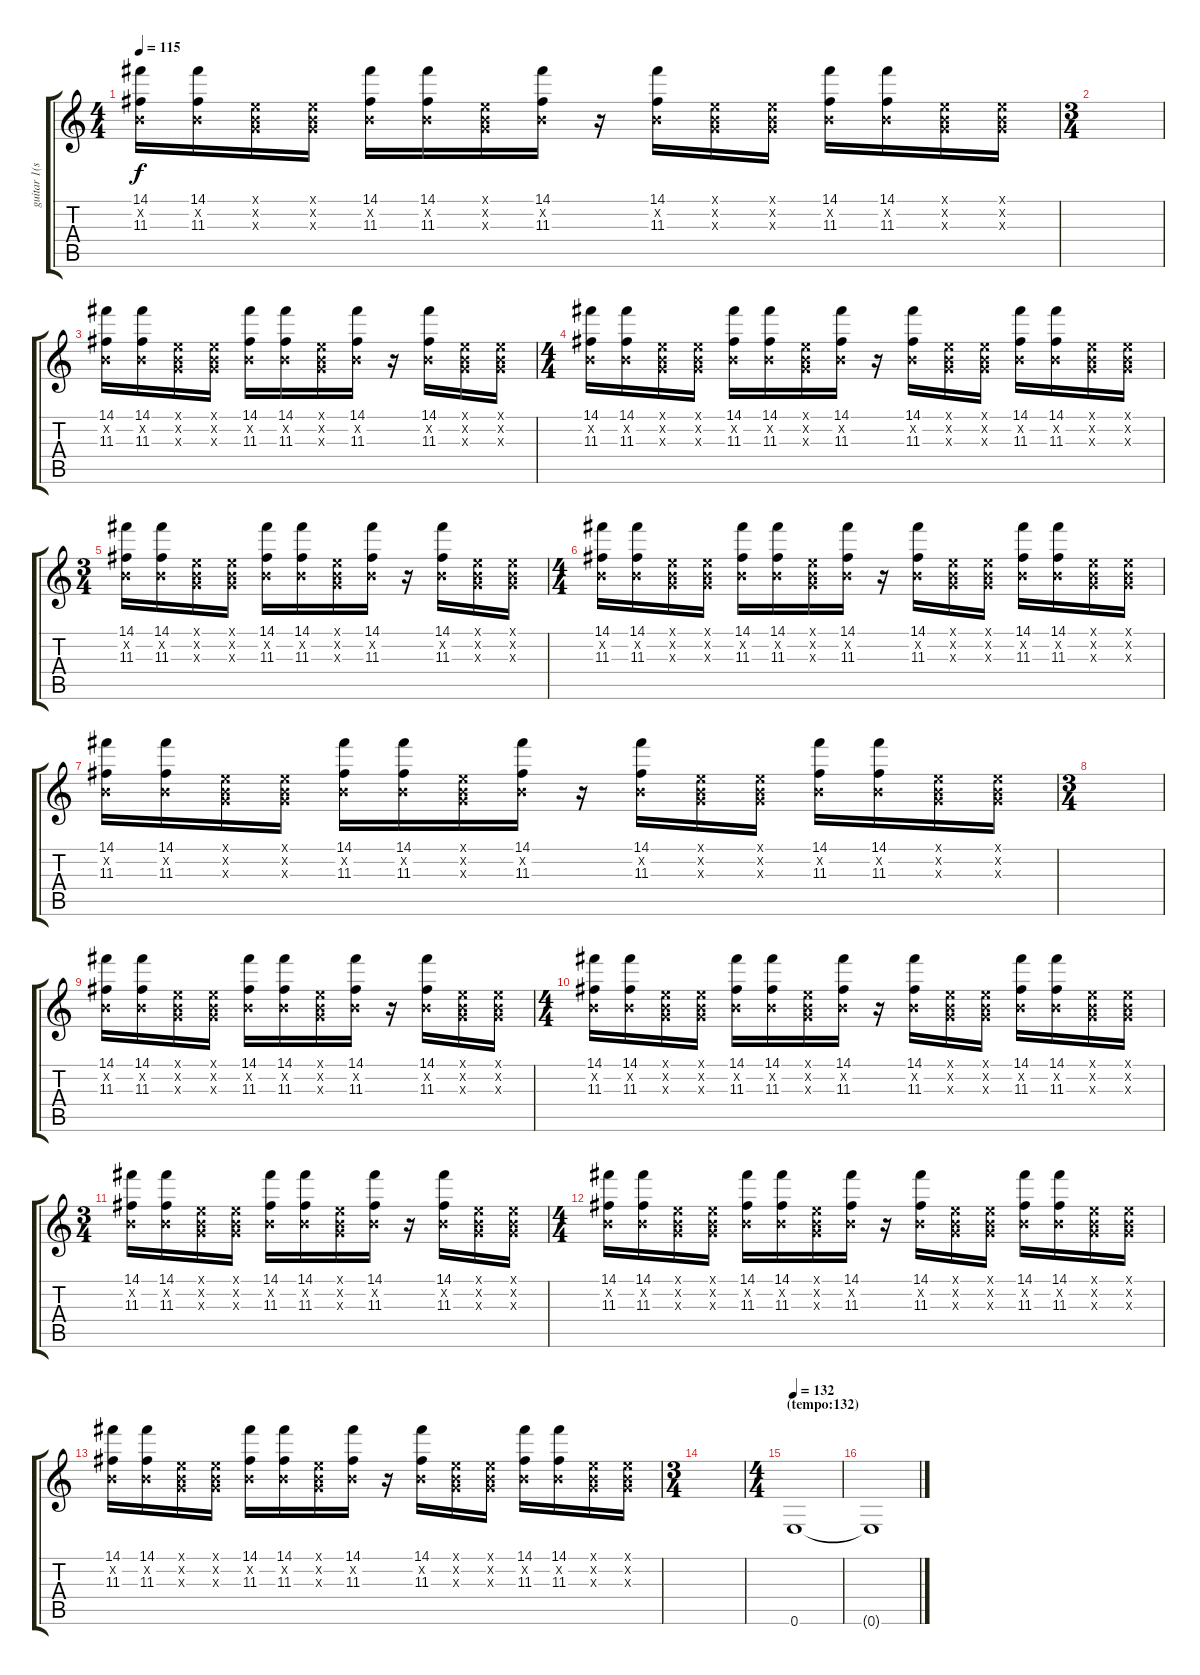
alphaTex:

\track ("guitar 1(slight dist, slight wah)" "guitar 1(s") {instrument distortionguitar}
\staff {score tabs}
\tuning (E4 B3 G3 D3 A2 E2) {hide}
\ts (4 4)
\tempo 115
\clef g2
\ks c
(14.1 0.2{x} 11.3).16{dy f} (14.1 0.2{x} 11.3).16 (0.1{x} 0.2{x} 0.3{x}).16 (0.1{x} 0.2{x} 0.3{x}).16 (14.1 0.2{x} 11.3).16 (14.1 0.2{x} 11.3).16 (0.1{x} 0.2{x} 0.3{x}).16 (14.1 0.2{x} 11.3).16 r.16 (14.1 0.2{x} 11.3).16 (0.1{x} 0.2{x} 0.3{x}).16 (0.1{x} 0.2{x} 0.3{x}).16 (14.1 0.2{x} 11.3).16 (14.1 0.2{x} 11.3).16 (0.1{x} 0.2{x} 0.3{x}).16 (0.1{x} 0.2{x} 0.3{x}).16 |
\ts (3 4)
|
(14.1 0.2{x} 11.3).16 (14.1 0.2{x} 11.3).16 (0.1{x} 0.2{x} 0.3{x}).16 (0.1{x} 0.2{x} 0.3{x}).16 (14.1 0.2{x} 11.3).16 (14.1 0.2{x} 11.3).16 (0.1{x} 0.2{x} 0.3{x}).16 (14.1 0.2{x} 11.3).16 r.16 (14.1 0.2{x} 11.3).16 (0.1{x} 0.2{x} 0.3{x}).16 (0.1{x} 0.2{x} 0.3{x}).16 |
\ts (4 4)
(14.1 0.2{x} 11.3).16 (14.1 0.2{x} 11.3).16 (0.1{x} 0.2{x} 0.3{x}).16 (0.1{x} 0.2{x} 0.3{x}).16 (14.1 0.2{x} 11.3).16 (14.1 0.2{x} 11.3).16 (0.1{x} 0.2{x} 0.3{x}).16 (14.1 0.2{x} 11.3).16 r.16 (14.1 0.2{x} 11.3).16 (0.1{x} 0.2{x} 0.3{x}).16 (0.1{x} 0.2{x} 0.3{x}).16 (14.1 0.2{x} 11.3).16 (14.1 0.2{x} 11.3).16 (0.1{x} 0.2{x} 0.3{x}).16 (0.1{x} 0.2{x} 0.3{x}).16 |
\ts (3 4)
(14.1 0.2{x} 11.3).16 (14.1 0.2{x} 11.3).16 (0.1{x} 0.2{x} 0.3{x}).16 (0.1{x} 0.2{x} 0.3{x}).16 (14.1 0.2{x} 11.3).16 (14.1 0.2{x} 11.3).16 (0.1{x} 0.2{x} 0.3{x}).16 (14.1 0.2{x} 11.3).16 r.16 (14.1 0.2{x} 11.3).16 (0.1{x} 0.2{x} 0.3{x}).16 (0.1{x} 0.2{x} 0.3{x}).16 |
\ts (4 4)
(14.1 0.2{x} 11.3).16 (14.1 0.2{x} 11.3).16 (0.1{x} 0.2{x} 0.3{x}).16 (0.1{x} 0.2{x} 0.3{x}).16 (14.1 0.2{x} 11.3).16 (14.1 0.2{x} 11.3).16 (0.1{x} 0.2{x} 0.3{x}).16 (14.1 0.2{x} 11.3).16 r.16 (14.1 0.2{x} 11.3).16 (0.1{x} 0.2{x} 0.3{x}).16 (0.1{x} 0.2{x} 0.3{x}).16 (14.1 0.2{x} 11.3).16 (14.1 0.2{x} 11.3).16 (0.1{x} 0.2{x} 0.3{x}).16 (0.1{x} 0.2{x} 0.3{x}).16 |
(14.1 0.2{x} 11.3).16 (14.1 0.2{x} 11.3).16 (0.1{x} 0.2{x} 0.3{x}).16 (0.1{x} 0.2{x} 0.3{x}).16 (14.1 0.2{x} 11.3).16 (14.1 0.2{x} 11.3).16 (0.1{x} 0.2{x} 0.3{x}).16 (14.1 0.2{x} 11.3).16 r.16 (14.1 0.2{x} 11.3).16 (0.1{x} 0.2{x} 0.3{x}).16 (0.1{x} 0.2{x} 0.3{x}).16 (14.1 0.2{x} 11.3).16 (14.1 0.2{x} 11.3).16 (0.1{x} 0.2{x} 0.3{x}).16 (0.1{x} 0.2{x} 0.3{x}).16 |
\ts (3 4)
|
(14.1 0.2{x} 11.3).16 (14.1 0.2{x} 11.3).16 (0.1{x} 0.2{x} 0.3{x}).16 (0.1{x} 0.2{x} 0.3{x}).16 (14.1 0.2{x} 11.3).16 (14.1 0.2{x} 11.3).16 (0.1{x} 0.2{x} 0.3{x}).16 (14.1 0.2{x} 11.3).16 r.16 (14.1 0.2{x} 11.3).16 (0.1{x} 0.2{x} 0.3{x}).16 (0.1{x} 0.2{x} 0.3{x}).16 |
\ts (4 4)
(14.1 0.2{x} 11.3).16 (14.1 0.2{x} 11.3).16 (0.1{x} 0.2{x} 0.3{x}).16 (0.1{x} 0.2{x} 0.3{x}).16 (14.1 0.2{x} 11.3).16 (14.1 0.2{x} 11.3).16 (0.1{x} 0.2{x} 0.3{x}).16 (14.1 0.2{x} 11.3).16 r.16 (14.1 0.2{x} 11.3).16 (0.1{x} 0.2{x} 0.3{x}).16 (0.1{x} 0.2{x} 0.3{x}).16 (14.1 0.2{x} 11.3).16 (14.1 0.2{x} 11.3).16 (0.1{x} 0.2{x} 0.3{x}).16 (0.1{x} 0.2{x} 0.3{x}).16 |
\ts (3 4)
(14.1 0.2{x} 11.3).16 (14.1 0.2{x} 11.3).16 (0.1{x} 0.2{x} 0.3{x}).16 (0.1{x} 0.2{x} 0.3{x}).16 (14.1 0.2{x} 11.3).16 (14.1 0.2{x} 11.3).16 (0.1{x} 0.2{x} 0.3{x}).16 (14.1 0.2{x} 11.3).16 r.16 (14.1 0.2{x} 11.3).16 (0.1{x} 0.2{x} 0.3{x}).16 (0.1{x} 0.2{x} 0.3{x}).16 |
\ts (4 4)
(14.1 0.2{x} 11.3).16 (14.1 0.2{x} 11.3).16 (0.1{x} 0.2{x} 0.3{x}).16 (0.1{x} 0.2{x} 0.3{x}).16 (14.1 0.2{x} 11.3).16 (14.1 0.2{x} 11.3).16 (0.1{x} 0.2{x} 0.3{x}).16 (14.1 0.2{x} 11.3).16 r.16 (14.1 0.2{x} 11.3).16 (0.1{x} 0.2{x} 0.3{x}).16 (0.1{x} 0.2{x} 0.3{x}).16 (14.1 0.2{x} 11.3).16 (14.1 0.2{x} 11.3).16 (0.1{x} 0.2{x} 0.3{x}).16 (0.1{x} 0.2{x} 0.3{x}).16 |
(14.1 0.2{x} 11.3).16 (14.1 0.2{x} 11.3).16 (0.1{x} 0.2{x} 0.3{x}).16 (0.1{x} 0.2{x} 0.3{x}).16 (14.1 0.2{x} 11.3).16 (14.1 0.2{x} 11.3).16 (0.1{x} 0.2{x} 0.3{x}).16 (14.1 0.2{x} 11.3).16 r.16 (14.1 0.2{x} 11.3).16 (0.1{x} 0.2{x} 0.3{x}).16 (0.1{x} 0.2{x} 0.3{x}).16 (14.1 0.2{x} 11.3).16 (14.1 0.2{x} 11.3).16 (0.1{x} 0.2{x} 0.3{x}).16 (0.1{x} 0.2{x} 0.3{x}).16 |
\ts (3 4)
|
\ts (4 4)
\section ("" "(tempo:132)")
\tempo 132
0.6.1 |
0.6{t}.1
